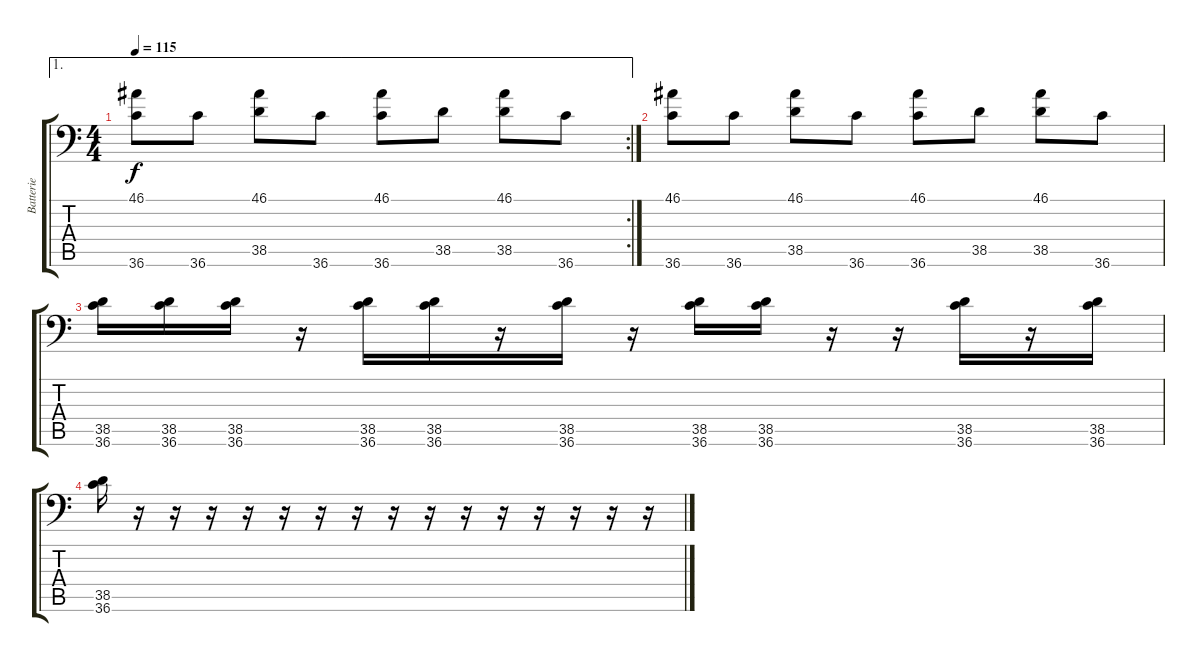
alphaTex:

\track ("Batterie" "Batterie") {instrument acousticgrandpiano}
\staff {score tabs}
\tuning (C-1 C-1 C-1 C-1 C-1 C-1) {hide}
\ae 1
\rc 2
\ts (4 4)
\tempo 115
\clef f4
\ks c
(46.1 36.6).8{dy f} 36.6.8 (46.1 38.5).8 36.6.8 (46.1 36.6).8 38.5.8 (46.1 38.5).8 36.6.8 |
(46.1 36.6).8 36.6.8 (46.1 38.5).8 36.6.8 (46.1 36.6).8 38.5.8 (46.1 38.5).8 36.6.8 |
(38.5 36.6).16 (38.5 36.6).16 (38.5 36.6).16 r.16 (38.5 36.6).16 (38.5 36.6).16 r.16 (38.5 36.6).16 r.16 (38.5 36.6).16 (38.5 36.6).16 r.16 r.16 (38.5 36.6).16 r.16 (38.5 36.6).16 |
(38.5 36.6).16 r.16 r.16 r.16 r.16 r.16 r.16 r.16 r.16 r.16 r.16 r.16 r.16 r.16 r.16 r.16
